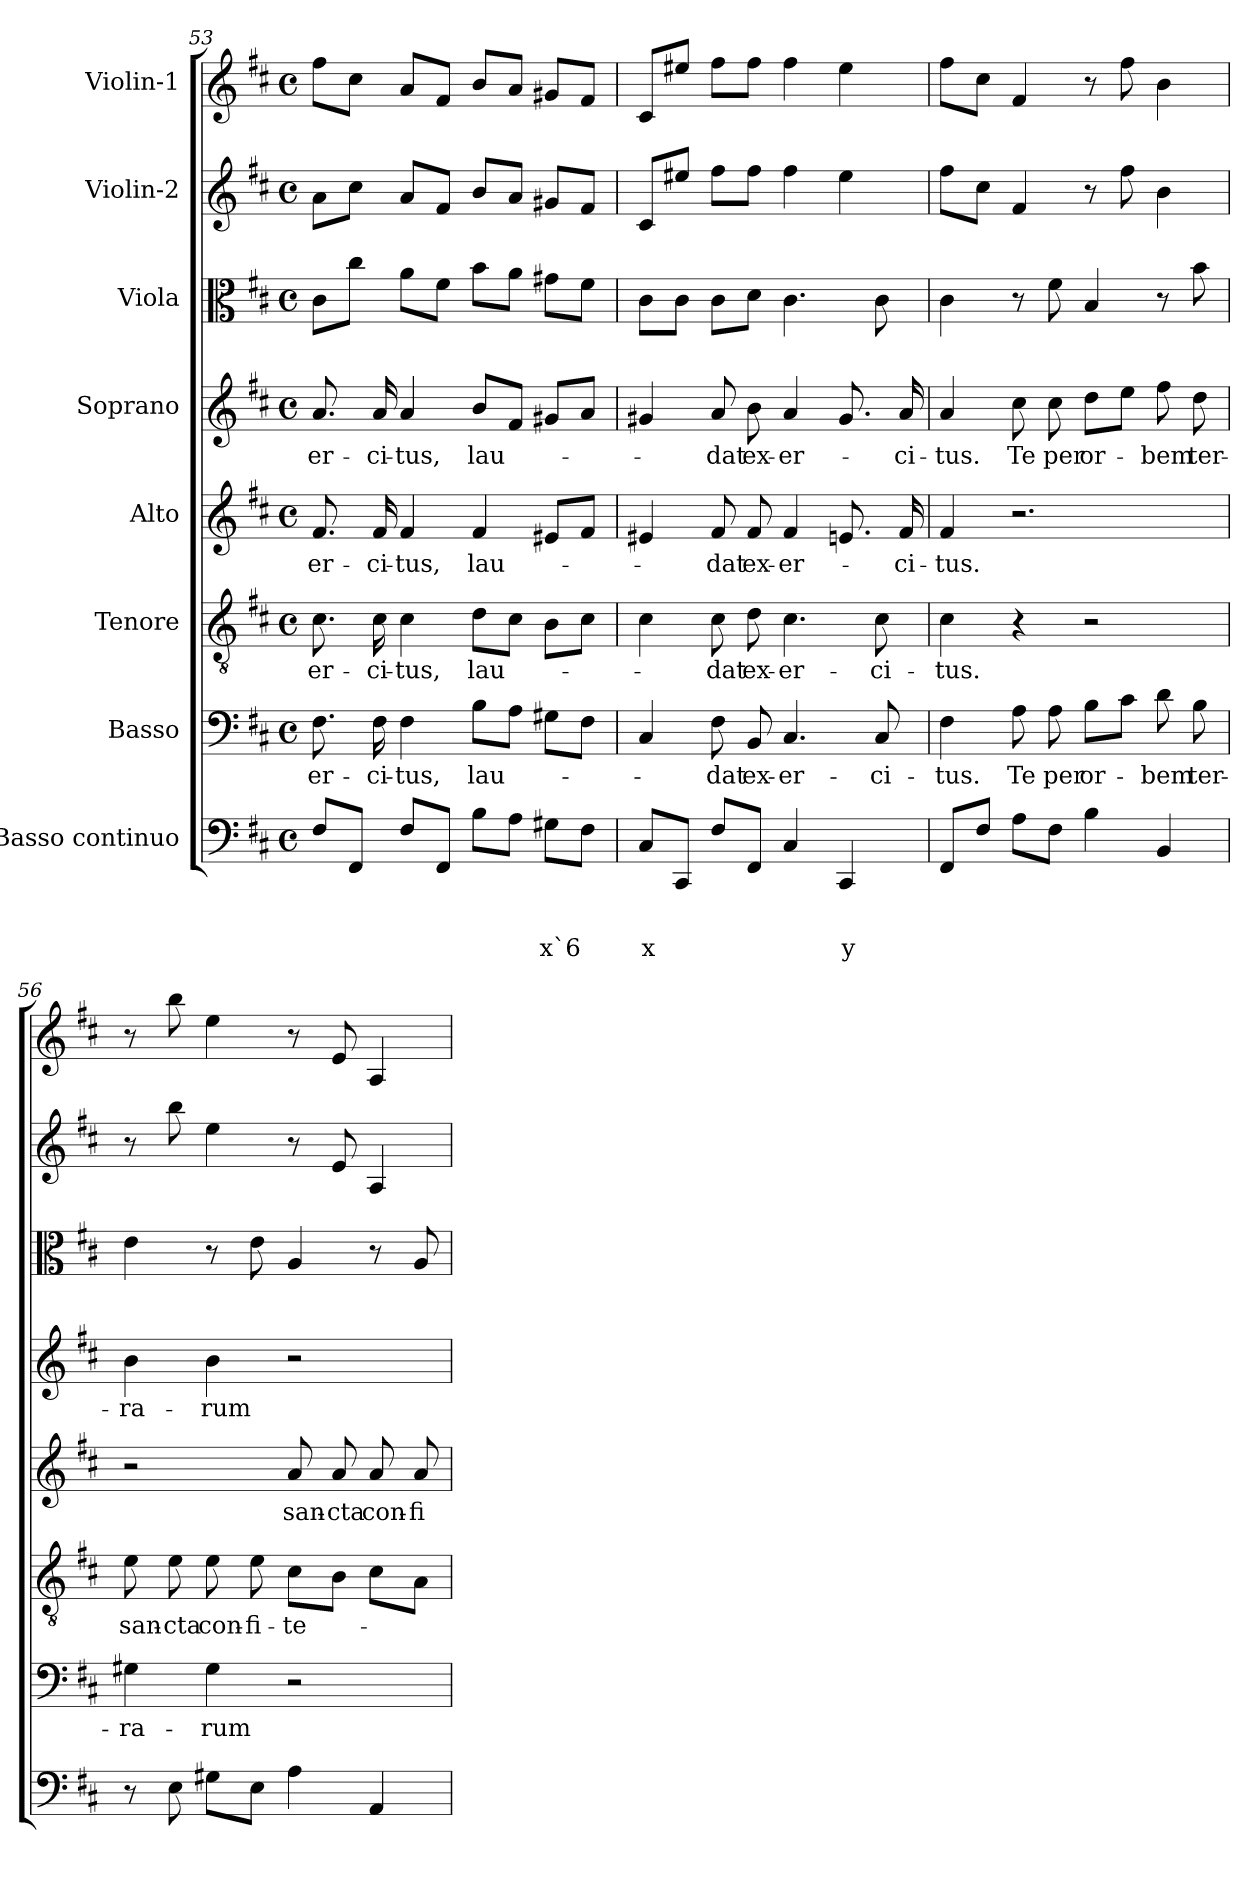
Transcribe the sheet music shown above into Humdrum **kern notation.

**kern	**text	**text	**text	**kern	**text	**kern	**text	**kern	**text	**kern	**text	**kern	**kern	**kern
*part8	*part8	*part8	*part8	*part7	*part7	*part6	*part6	*part5	*part5	*part4	*part4	*part3	*part2	*part1
*staff8	*staff8	*staff8	*staff8	*staff7	*staff7	*staff6	*staff6	*staff5	*staff5	*staff4	*staff4	*staff3	*staff2	*staff1
*I"Basso continuo	*	*	*	*I"Basso	*	*I"Tenore	*	*I"Alto	*	*I"Soprano	*	*I"Viola	*I"Violin-2	*I"Violin-1
!!LO:PB:g=z
*clefF4	*	*	*	*clefF4	*	*clefGv2	*	*clefG2	*	*clefG2	*	*clefC3	*clefG2	*clefG2
*k[f#c#]	*	*	*	*k[f#c#]	*	*k[f#c#]	*	*k[f#c#]	*	*k[f#c#]	*	*k[f#c#]	*k[f#c#]	*k[f#c#]
*D:	*	*	*	*D:	*	*D:	*	*D:	*	*D:	*	*D:	*D:	*D:
*M4/4	*	*	*	*M4/4	*	*M4/4	*	*M4/4	*	*M4/4	*	*M4/4	*M4/4	*M4/4
*met(c)	*	*	*	*met(c)	*	*met(c)	*	*met(c)	*	*met(c)	*	*met(c)	*met(c)	*met(c)
=53	=53	=53	=53	=53	=53	=53	=53	=53	=53	=53	=53	=53	=53	=53
!	!	!	!	!	!LO:LY:b	!	!LO:LY:b	!	!LO:LY:b	!	!LO:LY:b	!	!	!
8F#/L	.	.	.	8.F#\	-er-	8.c#\	-er-	8.f#/	-er-	8.a/	-er-	8c#\L	8a\L	8ff#\L
8FF#/J	.	.	.	.	.	.	.	.	.	.	.	8cc#\J	8cc#\J	8cc#\J
!	!	!	!	!	!LO:LY:b	!	!LO:LY:b	!	!LO:LY:b	!	!LO:LY:b	!	!	!
.	.	.	.	16F#\	-ci-	16c#\	-ci-	16f#/	-ci-	16a/	-ci-	.	.	.
!	!	!	!	!	!LO:LY:b	!	!LO:LY:b	!	!LO:LY:b	!	!LO:LY:b	!	!	!
8F#/L	.	.	.	4F#\	-tus,	4c#\	-tus,	4f#/	-tus,	4a/	-tus,	8a\L	8a/L	8a/L
8FF#/J	.	.	.	.	.	.	.	.	.	.	.	8f#\J	8f#/J	8f#/J
!	!	!	!	!	!LO:LY:b	!	!LO:LY:b	!	!LO:LY:b	!	!LO:LY:b	!	!	!
8B\L	.	.	.	8B\L	lau-	8d\L	lau-	4f#/	lau-	8b/L	lau-	8b\L	8b/L	8b/L
8A\J	.	.	.	8A\J	.	8c#\J	.	.	.	8f#/J	.	8a\J	8a/J	8a/J
!	!	!	!LO:LY:b	!	!	!	!	!	!	!	!	!	!	!
8G#X\L	.	.	x`6	8G#X\L	.	8B\L	.	8e#X/L	.	8g#X/L	.	8g#X\L	8g#X/L	8g#X/L
8F#\J	.	.	.	8F#\J	.	8c#\J	.	8f#/J	.	8a/J	.	8f#\J	8f#/J	8f#/J
=54	=54	=54	=54	=54	=54	=54	=54	=54	=54	=54	=54	=54	=54	=54
!	!	!	!LO:LY:b	!	!	!	!	!	!	!	!	!	!	!
8C#/L	.	.	x	4C#/	.	4c#\	.	4e#X/	.	4g#X/	.	8c#\L	8c#/L	8c#/L
8CC#/J	.	.	.	.	.	.	.	.	.	.	.	8c#\J	8ee#X/J	8ee#X/J
!	!	!	!	!	!LO:LY:b	!	!LO:LY:b	!	!LO:LY:b	!	!LO:LY:b	!	!	!
8F#/L	.	.	.	8F#\	-dat	8c#\	-dat	8f#/	-dat	8a/	-dat	8c#\L	8ff#\L	8ff#\L
!	!	!	!	!	!LO:LY:b	!	!LO:LY:b	!	!LO:LY:b	!	!LO:LY:b	!	!	!
8FF#/J	.	.	.	8BB/	ex-	8d\	ex-	8f#/	ex-	8b\	ex-	8d\J	8ff#\J	8ff#\J
!	!	!	!	!	!LO:LY:b	!	!LO:LY:b	!	!LO:LY:b	!	!LO:LY:b	!	!	!
4C#/	.	.	.	4.C#/	-er-	4.c#\	-er-	4f#/	-er-	4a/	-er-	4.c#\	4ff#\	4ff#\
!	!	!	!LO:LY:b	!	!	!	!	!	!	!	!	!	!	!
4CC#/	.	.	y	.	.	.	.	8.en/	.	8.g#/	.	.	4ee#\	4ee#\
!	!	!	!	!	!LO:LY:b	!	!LO:LY:b	!	!	!	!	!	!	!
.	.	.	.	8C#/	-ci-	8c#\	-ci-	.	.	.	.	8c#\	.	.
!	!	!	!	!	!	!	!	!	!LO:LY:b	!	!LO:LY:b	!	!	!
.	.	.	.	.	.	.	.	16f#/	-ci-	16a/	-ci-	.	.	.
=55	=55	=55	=55	=55	=55	=55	=55	=55	=55	=55	=55	=55	=55	=55
!	!	!	!	!	!LO:LY:b	!	!LO:LY:b	!	!LO:LY:b	!	!LO:LY:b	!	!	!
8FF#/L	.	.	.	4F#\	-tus.	4c#\	-tus.	4f#/	-tus.	4a/	-tus.	4c#\	8ff#\L	8ff#\L
8F#/J	.	.	.	.	.	.	.	.	.	.	.	.	8cc#\J	8cc#\J
!	!	!	!	!	!LO:LY:b	!	!	!	!	!	!LO:LY:b	!	!	!
8A\L	.	.	.	8A\	Te	4r	.	2.r	.	8cc#\	Te	8r	4f#/	4f#/
!	!	!	!	!	!LO:LY:b	!	!	!	!	!	!LO:LY:b	!	!	!
8F#\J	.	.	.	8A\	per	.	.	.	.	8cc#\	per	8f#\	.	.
!	!	!	!	!	!LO:LY:b	!	!	!	!	!	!LO:LY:b	!	!	!
4B\	.	.	.	8B\L	or-	2r	.	.	.	8dd\L	or-	4B/	8r	8r
.	.	.	.	8c#\J	.	.	.	.	.	8ee\J	.	.	8ff#\	8ff#\
!	!	!	!	!	!LO:LY:b	!	!	!	!	!	!LO:LY:b	!	!	!
4BB/	.	.	.	8d\	-bem	.	.	.	.	8ff#\	-bem	8r	4b\	4b\
!	!	!	!	!	!LO:LY:b	!	!	!	!	!	!LO:LY:b	!	!	!
.	.	.	.	8B\	ter-	.	.	.	.	8dd\	ter-	8b\	.	.
=56	=56	=56	=56	=56	=56	=56	=56	=56	=56	=56	=56	=56	=56	=56
!	!	!	!	!	!LO:LY:b	!	!LO:LY:b	!	!	!	!LO:LY:b	!	!	!
8r	.	.	.	4G#X\	-ra-	8e\	san-	2r	.	4b\	-ra-	4e\	8r	8r
!	!	!	!	!	!	!	!LO:LY:b	!	!	!	!	!	!	!
8E\	.	.	.	.	.	8e\	-cta	.	.	.	.	.	8bb\	8bb\
!	!	!	!	!	!LO:LY:b	!	!LO:LY:b	!	!	!	!LO:LY:b	!	!	!
8G#X\L	.	.	.	4G#\	-rum	8e\	con-	.	.	4b\	-rum	8r	4ee\	4ee\
!	!	!	!	!	!	!	!LO:LY:b	!	!	!	!	!	!	!
8E\J	.	.	.	.	.	8e\	-fi-	.	.	.	.	8e\	.	.
!	!	!	!	!	!	!	!LO:LY:b	!	!LO:LY:b	!	!	!	!	!
4A\	.	.	.	2r	.	8c#\L	-te-	8a/	san-	2r	.	4A/	8r	8r
!	!	!	!	!	!	!	!	!	!LO:LY:b	!	!	!	!	!
.	.	.	.	.	.	8B\J	.	8a/	-cta	.	.	.	8e/	8e/
!	!	!	!	!	!	!	!	!	!LO:LY:b	!	!	!	!	!
4AA/	.	.	.	.	.	8c#\L	.	8a/	con-	.	.	8r	4A/	4A/
!	!	!	!	!	!	!	!	!	!LO:LY:b	!	!	!	!	!
.	.	.	.	.	.	8A\J	.	8a/	-fi-	.	.	8A/	.	.
=	=	=	=	=	=	=	=	=	=	=	=	=	=	=
*-	*-	*-	*-	*-	*-	*-	*-	*-	*-	*-	*-	*-	*-	*-
